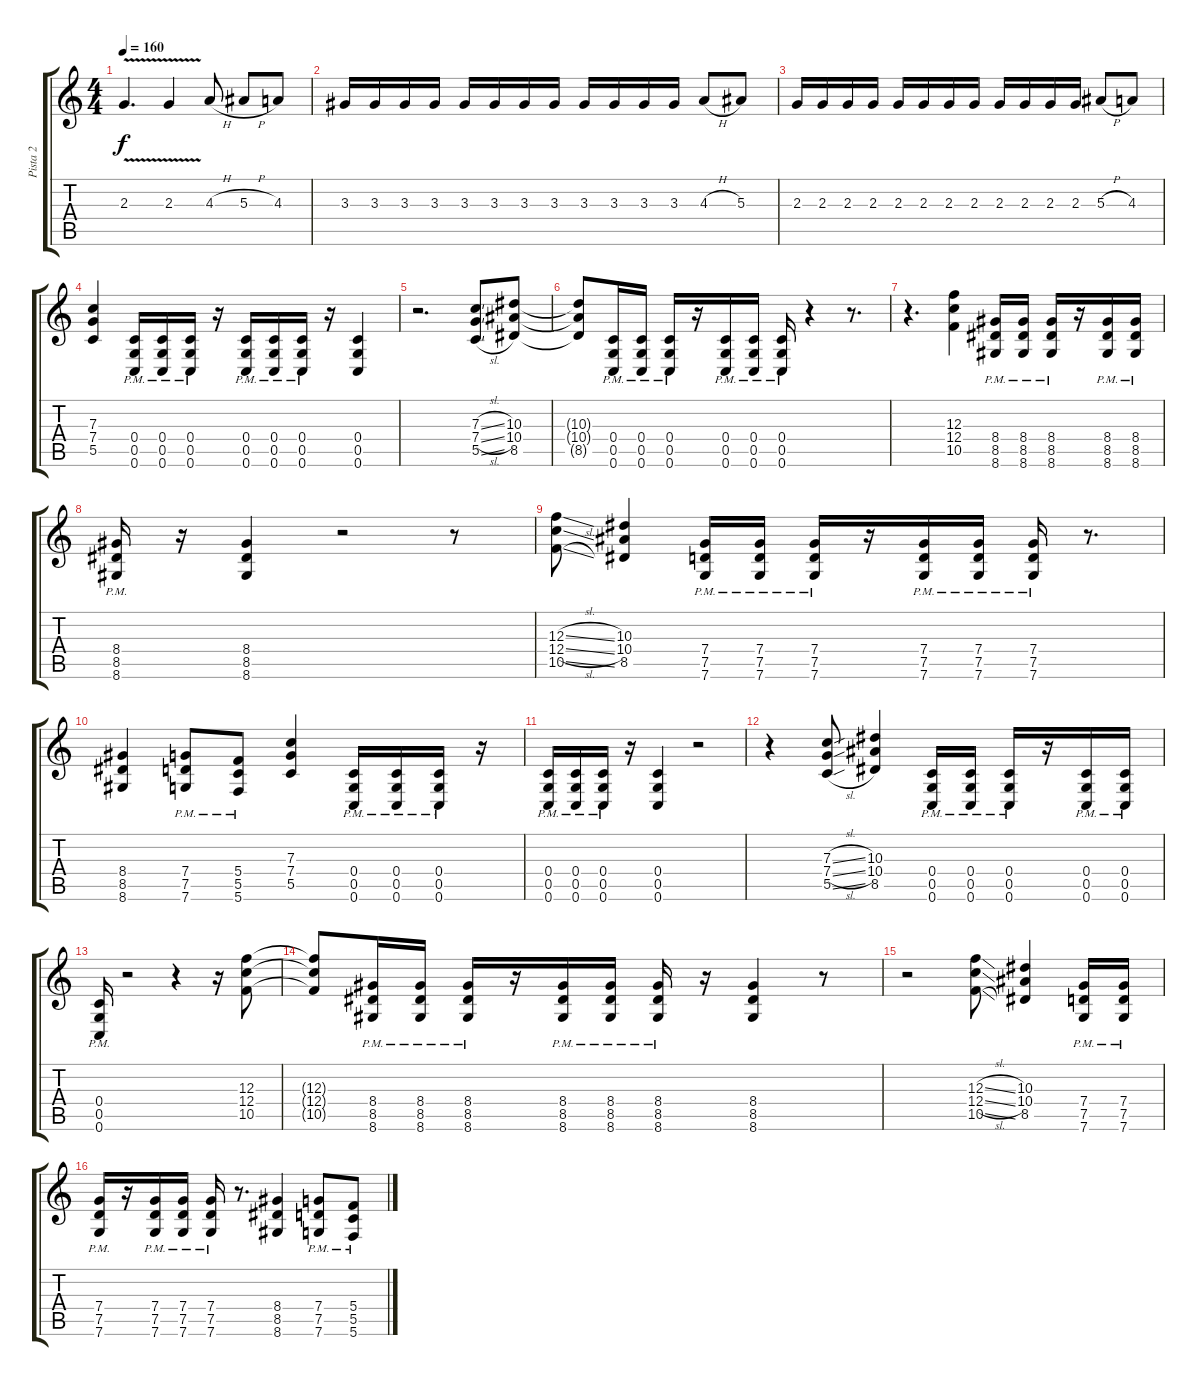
\track ("Pista 2" "Pista 2") {instrument distortionguitar}
\staff {score tabs}
\tuning (D4 A3 F3 C3 G2 C2) {hide}
\ts (4 4)
\tempo 160
\clef g2
\ks c
2.3{v}.4{d dy f} 2.3{v}.4 4.3{h}.8 5.3{h}.8 4.3.8 |
3.3.16 3.3.16 3.3.16 3.3.16 3.3.16 3.3.16 3.3.16 3.3.16 3.3.16 3.3.16 3.3.16 3.3.16 4.3{h}.8 5.3.8 |
2.3.16 2.3.16 2.3.16 2.3.16 2.3.16 2.3.16 2.3.16 2.3.16 2.3.16 2.3.16 2.3.16 2.3.16 5.3{h}.8 4.3.8 |
(7.3 7.4 5.5).4 (0.4{pm} 0.5{pm} 0.6{pm}).16 (0.4{pm} 0.5{pm} 0.6{pm}).16 (0.4{pm} 0.5{pm} 0.6{pm}).16 r.16 (0.4{pm} 0.5{pm} 0.6{pm}).16 (0.4{pm} 0.5{pm} 0.6{pm}).16 (0.4{pm} 0.5{pm} 0.6{pm}).16 r.16 (0.4 0.5 0.6).4 |
r.2{d} (7.3{sl} 7.4{sl} 5.5{sl}).8 (10.3 10.4 8.5).8 |
(10.3{t} 10.4{t} 8.5{t}).8 (0.4{pm} 0.5{pm} 0.6{pm}).16 (0.4{pm} 0.5{pm} 0.6{pm}).16 (0.4{pm} 0.5{pm} 0.6{pm}).16 r.16 (0.4{pm} 0.5{pm} 0.6{pm}).16 (0.4{pm} 0.5{pm} 0.6{pm}).16 (0.4{pm} 0.5{pm} 0.6{pm}).16 r.4 r.8{d} |
r.4{d} (12.3 12.4 10.5).4 (8.4{pm} 8.5{pm} 8.6{pm}).16 (8.4{pm} 8.5{pm} 8.6{pm}).16 (8.4{pm} 8.5{pm} 8.6{pm}).16 r.16 (8.4{pm} 8.5{pm} 8.6{pm}).16 (8.4{pm} 8.5{pm} 8.6{pm}).16 |
(8.4{pm} 8.5{pm} 8.6{pm}).16 r.16 (8.4 8.5 8.6).4 r.2 r.8 |
(12.3{sl} 12.4{sl} 10.5{sl}).8 (10.3 10.4 8.5).4 (7.4{pm} 7.5{pm} 7.6{pm}).16 (7.4{pm} 7.5{pm} 7.6{pm}).16 (7.4{pm} 7.5{pm} 7.6{pm}).16 r.16 (7.4{pm} 7.5{pm} 7.6{pm}).16 (7.4{pm} 7.5{pm} 7.6{pm}).16 (7.4{pm} 7.5{pm} 7.6{pm}).16 r.8{d} |
(8.4 8.5 8.6).4 (7.4{pm} 7.5{pm} 7.6{pm}).8 (5.4{pm} 5.5{pm} 5.6{pm}).8 (7.3 7.4 5.5).4 (0.4{pm} 0.5{pm} 0.6{pm}).16 (0.4{pm} 0.5{pm} 0.6{pm}).16 (0.4{pm} 0.5{pm} 0.6{pm}).16 r.16 |
(0.4{pm} 0.5{pm} 0.6{pm}).16 (0.4{pm} 0.5{pm} 0.6{pm}).16 (0.4{pm} 0.5{pm} 0.6{pm}).16 r.16 (0.4 0.5 0.6).4 r.2 |
r.4 (7.3{sl} 7.4{sl} 5.5{sl}).8 (10.3 10.4 8.5).4 (0.4{pm} 0.5{pm} 0.6{pm}).16 (0.4{pm} 0.5{pm} 0.6{pm}).16 (0.4{pm} 0.5{pm} 0.6{pm}).16 r.16 (0.4{pm} 0.5{pm} 0.6{pm}).16 (0.4{pm} 0.5{pm} 0.6{pm}).16 |
(0.4{pm} 0.5{pm} 0.6{pm}).16 r.2 r.4 r.16 (12.3 12.4 10.5).8 |
(12.3{t} 12.4{t} 10.5{t}).8 (8.4{pm} 8.5{pm} 8.6{pm}).16 (8.4{pm} 8.5{pm} 8.6{pm}).16 (8.4{pm} 8.5{pm} 8.6{pm}).16 r.16 (8.4{pm} 8.5{pm} 8.6{pm}).16 (8.4{pm} 8.5{pm} 8.6{pm}).16 (8.4{pm} 8.5{pm} 8.6{pm}).16 r.16 (8.4 8.5 8.6).4 r.8 |
r.2 (12.3{sl} 12.4{sl} 10.5{sl}).8 (10.3 10.4 8.5).4 (7.4{pm} 7.5{pm} 7.6{pm}).16 (7.4{pm} 7.5{pm} 7.6{pm}).16 |
(7.4{pm} 7.5{pm} 7.6{pm}).16 r.16 (7.4{pm} 7.5{pm} 7.6{pm}).16 (7.4{pm} 7.5{pm} 7.6{pm}).16 (7.4{pm} 7.5{pm} 7.6{pm}).16 r.8{d} (8.4 8.5 8.6).4 (7.4{pm} 7.5{pm} 7.6{pm}).8 (5.4{pm} 5.5{pm} 5.6{pm}).8
